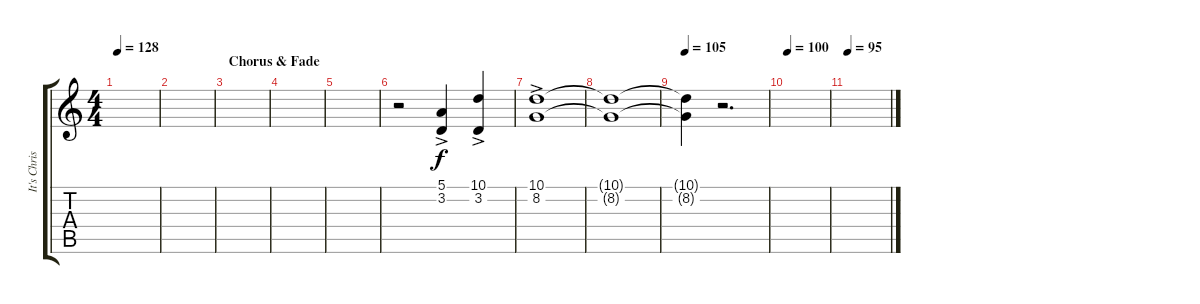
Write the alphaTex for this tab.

\track ("It's Christmassssssssssssss" "It's Chris") {instrument brasssection}
\staff {score tabs}
\tuning (E4 B3 G3 D3 A2 E2) {hide}
\ts (4 4)
\tempo 128
\clef g2
\ks c
|
|
\section ("" "Chorus & Fade")
|
|
|
r.2 (5.1{ac} 3.2).4 (10.1{ac} 3.2).4 |
(10.1{ac} 8.2).1 |
(10.1{t} 8.2{t}).1{dy f volume 14} |
\tempo 105
(10.1{t} 8.2{t}).4{volume 12} r.2{d} |
\tempo 100
|
\tempo 95
